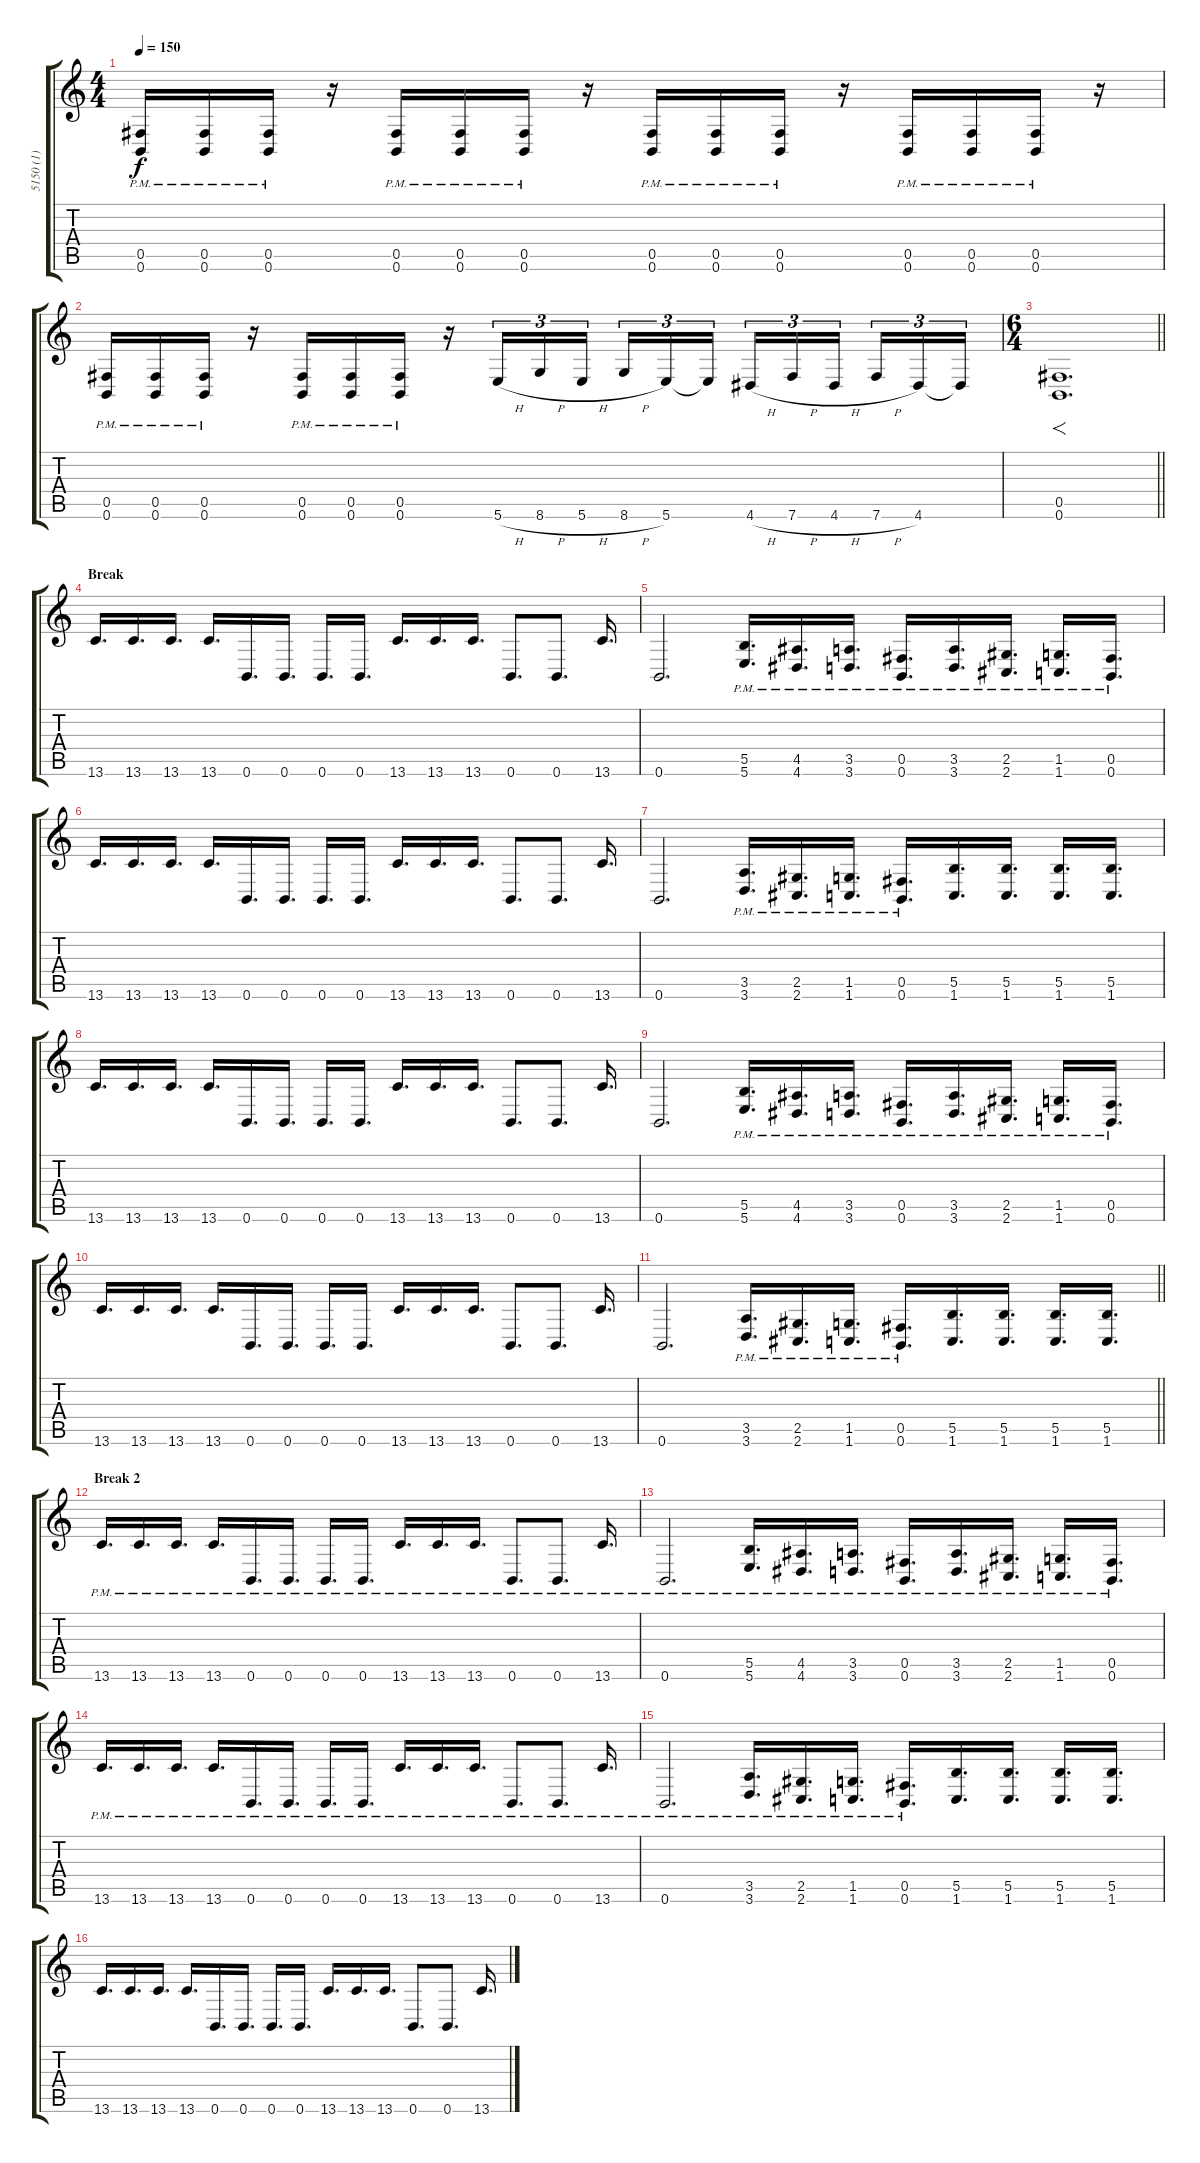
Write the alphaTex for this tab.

\track ("5150 (1)" "5150 (1)") {instrument electricguitarjazz}
\staff {score tabs}
\tuning (Db4 Ab3 E3 B2 Gb2 B1) {hide}
\ts (4 4)
\tempo 150
\clef g2
\ks c
(0.5 0.6{pm}).16{dy f} (0.5 0.6{pm}).16 (0.5 0.6{pm}).16 r.16 (0.5 0.6{pm}).16 (0.5 0.6{pm}).16 (0.5 0.6{pm}).16 r.16 (0.5 0.6{pm}).16 (0.5 0.6{pm}).16 (0.5 0.6{pm}).16 r.16 (0.5 0.6{pm}).16 (0.5 0.6{pm}).16 (0.5 0.6{pm}).16 r.16 |
(0.5 0.6{pm}).16 (0.5 0.6{pm}).16 (0.5 0.6{pm}).16 r.16 (0.5 0.6{pm}).16 (0.5 0.6{pm}).16 (0.5 0.6{pm}).16 r.16 5.6{h}.16{tu (3 2)} 8.6{h}.16{tu (3 2)} 5.6{h}.16{tu (3 2) beam splitsecondary} 8.6{h}.16{tu (3 2)} 5.6.16{tu (3 2)} 5.6{t}.16{tu (3 2)} 4.6{h}.16{tu (3 2)} 7.6{h}.16{tu (3 2)} 4.6{h}.16{tu (3 2) beam splitsecondary} 7.6{h}.16{tu (3 2)} 4.6.16{tu (3 2)} 4.6{t}.16{tu (3 2)} |
\ts (6 4)
\barLineRight lightlight
(0.5 0.6).1{f d} |
\section ("" "Break ")
13.6.16{d} 13.6.16{d} 13.6.16{d} 13.6.16{d} 0.6.16{d} 0.6.16{d} 0.6.16{d} 0.6.16{d} 13.6.16{d} 13.6.16{d} 13.6.16{d} 0.6.8{d} 0.6.8{d} 13.6.16{d} |
0.6.2{d} (5.5 5.6{pm}).16{d} (4.5 4.6{pm}).16{d} (3.5 3.6{pm}).16{d} (0.5 0.6{pm}).16{d} (3.5 3.6{pm}).16{d} (2.5 2.6{pm}).16{d} (1.5 1.6{pm}).16{d} (0.5 0.6{pm}).16{d} |
13.6.16{d} 13.6.16{d} 13.6.16{d} 13.6.16{d} 0.6.16{d} 0.6.16{d} 0.6.16{d} 0.6.16{d} 13.6.16{d} 13.6.16{d} 13.6.16{d} 0.6.8{d} 0.6.8{d} 13.6.16{d} |
0.6.2{d} (3.5 3.6{pm}).16{d} (2.5 2.6{pm}).16{d} (1.5 1.6{pm}).16{d} (0.5 0.6{pm}).16{d} (5.5 1.6).16{d} (5.5 1.6).16{d} (5.5 1.6).16{d} (5.5 1.6).16{d} |
13.6.16{d} 13.6.16{d} 13.6.16{d} 13.6.16{d} 0.6.16{d} 0.6.16{d} 0.6.16{d} 0.6.16{d} 13.6.16{d} 13.6.16{d} 13.6.16{d} 0.6.8{d} 0.6.8{d} 13.6.16{d} |
0.6.2{d} (5.5 5.6{pm}).16{d} (4.5 4.6{pm}).16{d} (3.5 3.6{pm}).16{d} (0.5 0.6{pm}).16{d} (3.5 3.6{pm}).16{d} (2.5 2.6{pm}).16{d} (1.5 1.6{pm}).16{d} (0.5 0.6{pm}).16{d} |
13.6.16{d} 13.6.16{d} 13.6.16{d} 13.6.16{d} 0.6.16{d} 0.6.16{d} 0.6.16{d} 0.6.16{d} 13.6.16{d} 13.6.16{d} 13.6.16{d} 0.6.8{d} 0.6.8{d} 13.6.16{d} |
\barLineRight lightlight
0.6.2{d} (3.5 3.6{pm}).16{d} (2.5 2.6{pm}).16{d} (1.5 1.6{pm}).16{d} (0.5 0.6{pm}).16{d} (5.5 1.6).16{d} (5.5 1.6).16{d} (5.5 1.6).16{d} (5.5 1.6).16{d} |
\section ("" "Break 2")
13.6{pm}.16{d} 13.6{pm}.16{d} 13.6{pm}.16{d} 13.6{pm}.16{d} 0.6{pm}.16{d} 0.6{pm}.16{d} 0.6{pm}.16{d} 0.6{pm}.16{d} 13.6{pm}.16{d} 13.6{pm}.16{d} 13.6{pm}.16{d} 0.6{pm}.8{d} 0.6{pm}.8{d} 13.6{pm}.16{d} |
0.6{pm}.2{d} (5.5 5.6{pm}).16{d} (4.5 4.6{pm}).16{d} (3.5 3.6{pm}).16{d} (0.5 0.6{pm}).16{d} (3.5 3.6{pm}).16{d} (2.5 2.6{pm}).16{d} (1.5 1.6{pm}).16{d} (0.5 0.6{pm}).16{d} |
13.6{pm}.16{d} 13.6{pm}.16{d} 13.6{pm}.16{d} 13.6{pm}.16{d} 0.6{pm}.16{d} 0.6{pm}.16{d} 0.6{pm}.16{d} 0.6{pm}.16{d} 13.6{pm}.16{d} 13.6{pm}.16{d} 13.6{pm}.16{d} 0.6{pm}.8{d} 0.6{pm}.8{d} 13.6{pm}.16{d} |
0.6{pm}.2{d} (3.5 3.6{pm}).16{d} (2.5 2.6{pm}).16{d} (1.5 1.6{pm}).16{d} (0.5 0.6{pm}).16{d} (5.5 1.6).16{d} (5.5 1.6).16{d} (5.5 1.6).16{d} (5.5 1.6).16{d} |
13.6.16{d} 13.6.16{d} 13.6.16{d} 13.6.16{d} 0.6.16{d} 0.6.16{d} 0.6.16{d} 0.6.16{d} 13.6.16{d} 13.6.16{d} 13.6.16{d} 0.6.8{d} 0.6.8{d} 13.6.16{d}
